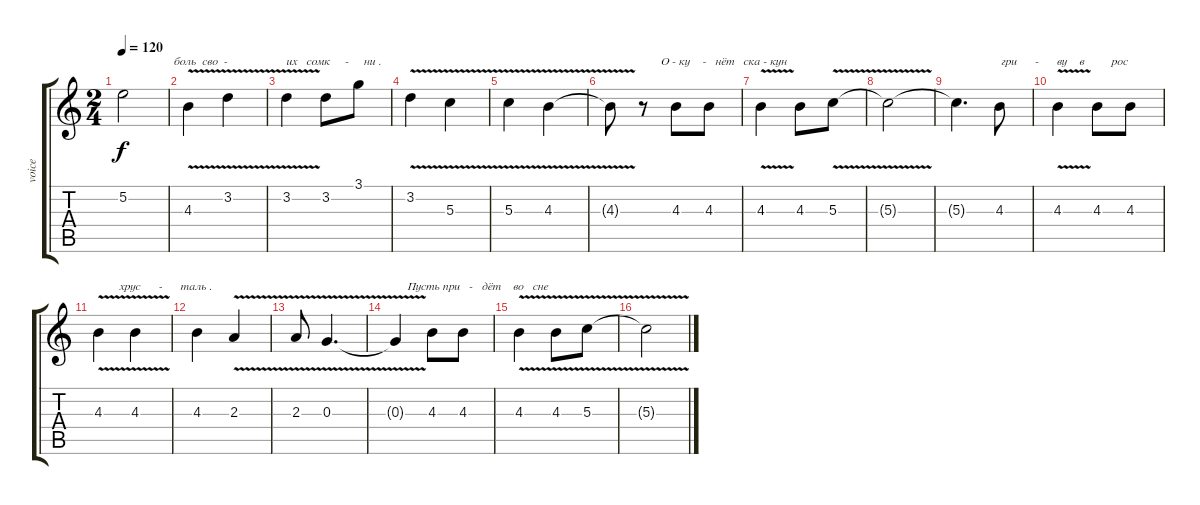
\track ("voice" "voice") {instrument synthbass1}
\staff {score tabs}
\tuning (E4 B3 G3 D3 A2 E2) {hide}
\ts (2 4)
\tempo 120
\clef g2
\ks c
5.2{t}.2{txt "                 боль  сво  - " dy f} |
4.3{v}.4 3.2{v}.4 |
3.2{v}.4{txt "их   сомк     -     ни ."} 3.2.8 3.1.8 |
3.2{v}.4 5.3{v}.4 |
5.3{v}.4 4.3{v}.4 |
4.3{t}.8 r.8{txt "      О - ку    -   нёт   ска - кун"} 4.3.8 4.3.8 |
4.3{v}.4 4.3.8 5.3{v}.8 |
5.3{t}.2 |
5.3{t}.4{d txt "               гри      -      ву    в         рос"} 4.3.8 |
4.3{v}.4 4.3.8 4.3.8 |
4.3{v}.4{txt "       хрус      -      таль ."} 4.3{v}.4 |
4.3.4 2.3{v}.4 |
2.3{v}.8 0.3{v}.4{d} |
0.3{t}.4{txt "    Пусть при   -   дёт    во   сне"} 4.3.8 4.3.8 |
4.3{v}.4 4.3{v}.8 5.3{v}.8 |
5.3{t}.2
